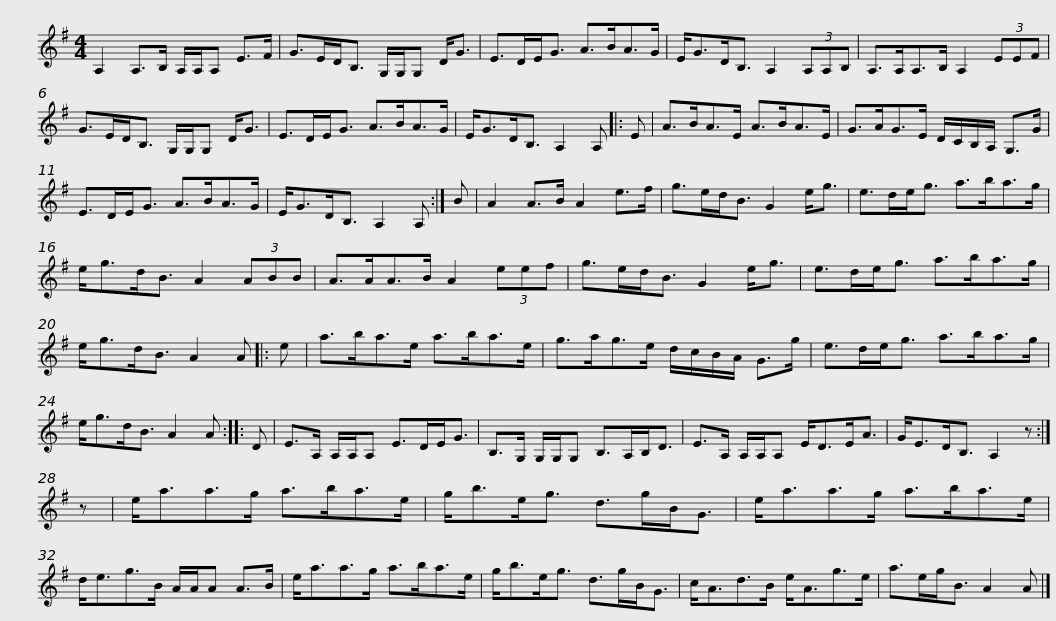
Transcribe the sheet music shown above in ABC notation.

X:1
L:1/8
M:4/4
I:linebreak $
K:G
V:1 treble
V:1
 A,2 A,>B, A,/A,/A, E>F | G>ED<B, G,/G,/G, D<G | E>DE<G A>BA>G | E<GD<B, A,2 (3A,A,B, |$ A,>A,A,>B, A,2 (3EEF | %5
 G>ED<B, G,/G,/G, D<G | E>DE<G A>BA>G | E<GD<B, A,2 A, |: E |$ A>BA>E A>BA>E | %10
 G>AG>E D/C/B,/A,/ G,>G | E>DE<G A>BA>G | E<GD<B, A,2 A, :| B |$ A2 A>B A2 e>f | %15
 g>ed<B G2 e<g | e>de<g a>ba>g | e<gd<B A2 (3ABB | A>AA>B A2 (3eef |$ g>ed<B G2 e<g | %20
 e>de<g a>ba>g | e<gd<B A2 A |: e | a>ba>e a>ba>e |$ g>ag>e d/c/B/A/ G>g | %25
 e>de<g a>ba>g | e<gd<B A2 A :: D | E>A, A,/A,/A, E>DE<G |$ B,>G, G,/G,/G, B,>A,B,<D | %30
 E>A, A,/A,/A, E<DE<A | G<ED<B, A,2 z :| z | e<aa>g a>ba>e |$ g<be<g d>gB<G | %35
 e<aa>g a>ba>e | d<eg>B A/A/A A>B | e<aa>g a>ba>e |$ g<be<g d>gB<G | c<Ad>B e<Ag>e | %40
 a>eg<B A2 A |] %41
